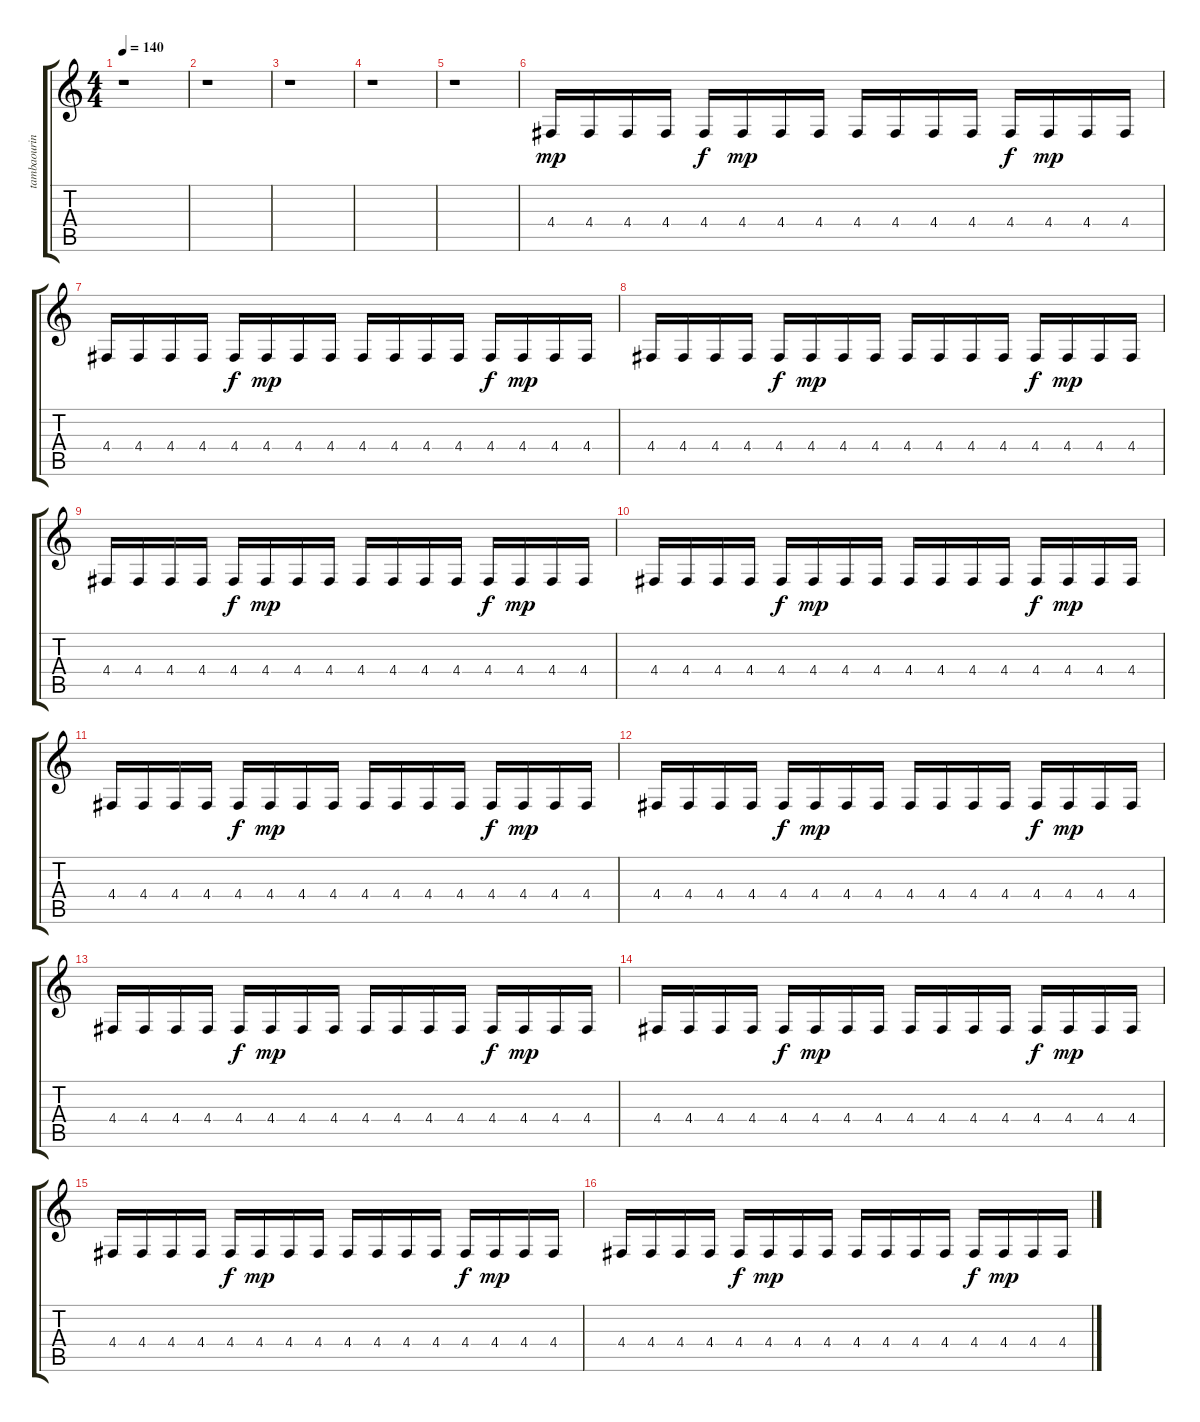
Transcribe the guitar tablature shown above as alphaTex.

\track ("tambaourine etc" "tambaourin") {instrument acousticgrandpiano}
\staff {score tabs}
\tuning (E4 B3 G3 D3 A2 E2) {hide}
\ts (4 4)
\tempo 140
\clef g2
\ks c
r.1{dy mp} |
r.1 |
r.1 |
r.1 |
r.1 |
4.4.16 4.4.16 4.4.16 4.4.16 4.4.16{dy f} 4.4.16{dy mp} 4.4.16 4.4.16 4.4.16 4.4.16 4.4.16 4.4.16 4.4.16{dy f} 4.4.16{dy mp} 4.4.16 4.4.16 |
4.4.16 4.4.16 4.4.16 4.4.16 4.4.16{dy f} 4.4.16{dy mp} 4.4.16 4.4.16 4.4.16 4.4.16 4.4.16 4.4.16 4.4.16{dy f} 4.4.16{dy mp} 4.4.16 4.4.16 |
4.4.16 4.4.16 4.4.16 4.4.16 4.4.16{dy f} 4.4.16{dy mp} 4.4.16 4.4.16 4.4.16 4.4.16 4.4.16 4.4.16 4.4.16{dy f} 4.4.16{dy mp} 4.4.16 4.4.16 |
4.4.16 4.4.16 4.4.16 4.4.16 4.4.16{dy f} 4.4.16{dy mp} 4.4.16 4.4.16 4.4.16 4.4.16 4.4.16 4.4.16 4.4.16{dy f} 4.4.16{dy mp} 4.4.16 4.4.16 |
4.4.16 4.4.16 4.4.16 4.4.16 4.4.16{dy f} 4.4.16{dy mp} 4.4.16 4.4.16 4.4.16 4.4.16 4.4.16 4.4.16 4.4.16{dy f} 4.4.16{dy mp} 4.4.16 4.4.16 |
4.4.16 4.4.16 4.4.16 4.4.16 4.4.16{dy f} 4.4.16{dy mp} 4.4.16 4.4.16 4.4.16 4.4.16 4.4.16 4.4.16 4.4.16{dy f} 4.4.16{dy mp} 4.4.16 4.4.16 |
4.4.16 4.4.16 4.4.16 4.4.16 4.4.16{dy f} 4.4.16{dy mp} 4.4.16 4.4.16 4.4.16 4.4.16 4.4.16 4.4.16 4.4.16{dy f} 4.4.16{dy mp} 4.4.16 4.4.16 |
4.4.16 4.4.16 4.4.16 4.4.16 4.4.16{dy f} 4.4.16{dy mp} 4.4.16 4.4.16 4.4.16 4.4.16 4.4.16 4.4.16 4.4.16{dy f} 4.4.16{dy mp} 4.4.16 4.4.16 |
4.4.16 4.4.16 4.4.16 4.4.16 4.4.16{dy f} 4.4.16{dy mp} 4.4.16 4.4.16 4.4.16 4.4.16 4.4.16 4.4.16 4.4.16{dy f} 4.4.16{dy mp} 4.4.16 4.4.16 |
4.4.16 4.4.16 4.4.16 4.4.16 4.4.16{dy f} 4.4.16{dy mp} 4.4.16 4.4.16 4.4.16 4.4.16 4.4.16 4.4.16 4.4.16{dy f} 4.4.16{dy mp} 4.4.16 4.4.16 |
4.4.16 4.4.16 4.4.16 4.4.16 4.4.16{dy f} 4.4.16{dy mp} 4.4.16 4.4.16 4.4.16 4.4.16 4.4.16 4.4.16 4.4.16{dy f} 4.4.16{dy mp} 4.4.16 4.4.16
